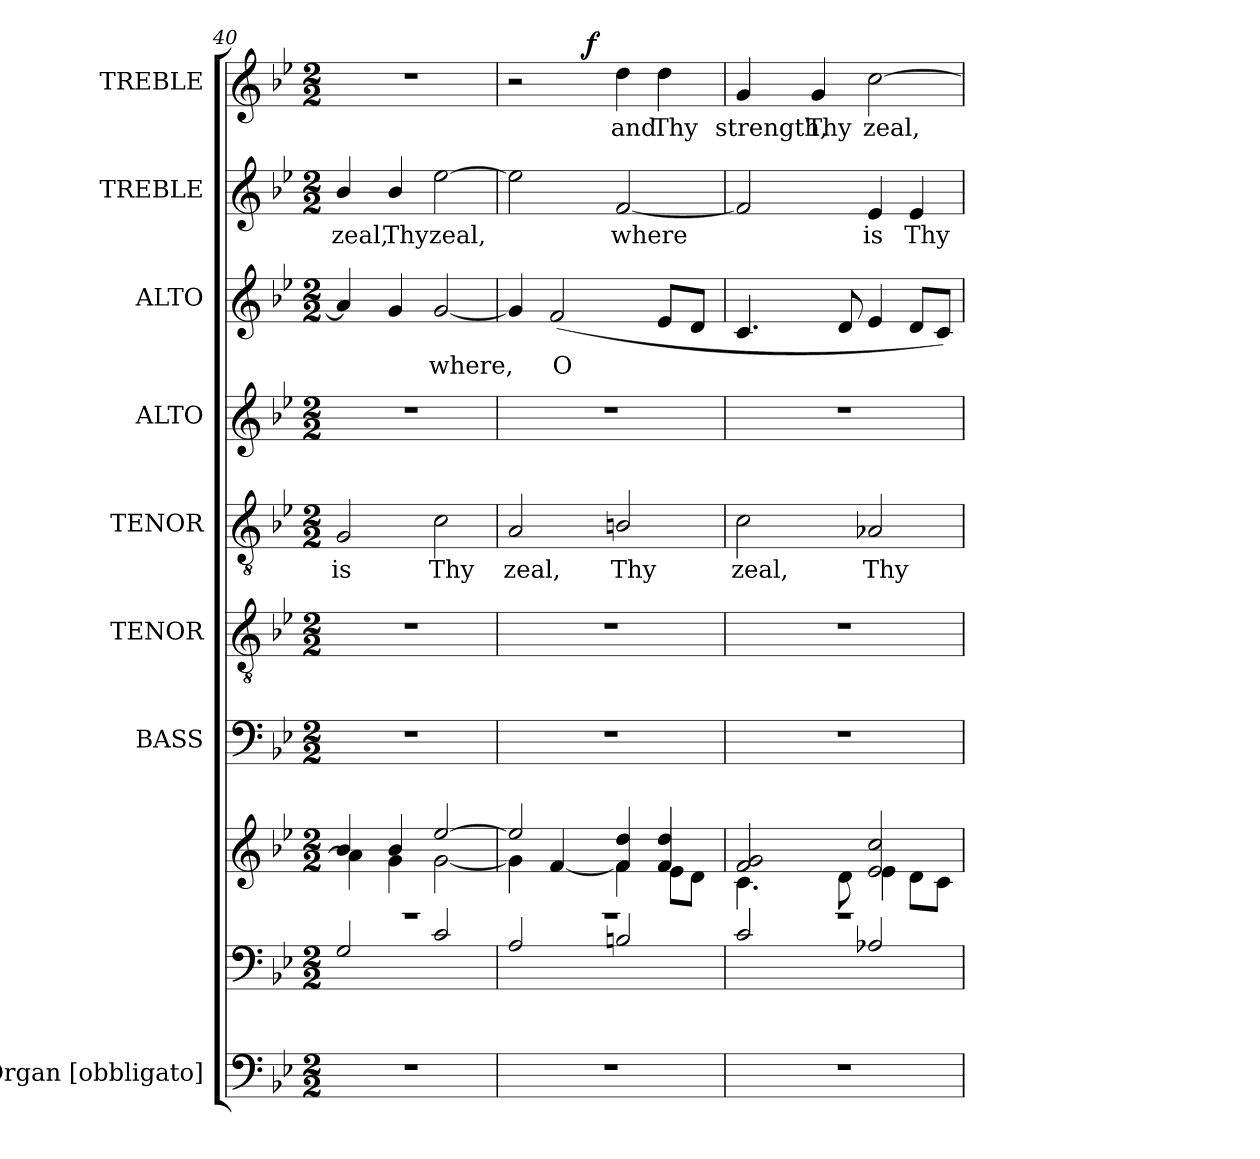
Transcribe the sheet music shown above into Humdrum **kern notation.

**kern	**kern	**kern	**kern	**kern	**kern	**text	**kern	**kern	**text	**kern	**text	**kern	**text	**dynam
*part8	*part8	*part8	*part7	*part6	*part5	*part5	*part4	*part3	*part3	*part2	*part2	*part1	*part1	*part1
*staff10	*staff9	*staff8	*staff7	*staff6	*staff5	*staff5	*staff4	*staff3	*staff3	*staff2	*staff2	*staff1	*staff1	*staff1
*I"Organ [obbligato]	*	*	*I"BASS	*I"TENOR	*I"TENOR	*	*I"ALTO	*I"ALTO	*	*I"TREBLE	*	*I"TREBLE	*	*
*clefF4	*clefF4	*clefG2	*clefF4	*clefGv2	*clefGv2	*	*clefG2	*clefG2	*	*clefG2	*	*clefG2	*	*
*	*	*	*	*ITrd7c12	*ITrd7c12	*	*	*	*	*	*	*	*	*
*k[b-e-]	*k[b-e-]	*k[b-e-]	*k[b-e-]	*k[b-e-]	*k[b-e-]	*	*k[b-e-]	*k[b-e-]	*	*k[b-e-]	*	*k[b-e-]	*	*
*B-:	*B-:	*B-:	*B-:	*B-:	*B-:	*	*B-:	*B-:	*	*B-:	*	*B-:	*	*
*M2/2	*M2/2	*M2/2	*M2/2	*M2/2	*M2/2	*	*M2/2	*M2/2	*	*M2/2	*	*M2/2	*	*
=40	=40	=40	=40	=40	=40	=40	=40	=40	=40	=40	=40	=40	=40	=40
*	*^	*^	*	*	*	*	*	*	*	*	*	*	*	*
!	!	!	!	!	!	!	!	!LO:LY:b:color=#000000	!	!	!	!	!	!	!	!
!	!	!	!	!	!	!	!	!	!	!	!	!	!LO:LY:b:color=#000000	!	!	!
1r	1r	2Gi/	4b-i/	4ai\]	1r	1r	2GGi/	is	1r	4ai/]	.	4b-i/	zeal,	1r	.	.
!	!	!	!	!	!	!	!	!	!	!	!	!	!LO:LY:b:color=#000000	!	!	!
.	.	.	4b-i/	4gi\	.	.	.	.	.	4gi/	.	4b-i/	Thy	.	.	.
!	!	!	!	!	!	!	!	!LO:LY:b:color=#000000	!	!	!	!	!	!	!	!
!	!	!	!	!	!	!	!	!	!	!	!LO:LY:b:color=#000000	!	!	!	!	!
!	!	!	!	!	!	!	!	!	!	!	!	!	!LO:LY:b:color=#000000	!	!	!
.	.	2ci/	[2ee-i/	[2gi\	.	.	2Ci\	Thy	.	[2gi/	where,	[2ee-i\	zeal,	.	.	.
=41	=41	=41	=41	=41	=41	=41	=41	=41	=41	=41	=41	=41	=41	=41	=41	=41
!	!	!	!	!	!	!	!	!	!	!	!	!	!	!LO:TX:a:B:t=1st TREBLE	!	!
!	!	!	!	!	!	!	!	!LO:LY:b:color=#000000	!	!	!	!	!	!	!	!
*	*	*	*	*	*	*	*	*	*	*	*	*	*	*^	*	*
1r	1r	2Ai/	2ee-i/]	4gi\]	1r	1r	2AAi/	zeal,	1r	4gi/]	.	2ee-i\]	.	2r	4ryy	.	.
!	!	!	!	!	!	!	!	!	!	!	!LO:LY:b:color=#000000	!	!	!	!	!	!
.	.	.	.	[4fi/	.	.	.	.	.	(2fi/	O	.	.	.	16ryy	.	.
.	.	.	.	.	.	.	.	.	.	.	.	.	.	.	32ryy	.	.
.	.	.	.	.	.	.	.	.	.	.	.	.	.	.	128...ryy	.	.
.	.	.	.	.	.	.	.	.	.	.	.	.	.	.	2ryy	.	f
!	!	!	!	!	!	!	!	!LO:LY:b:color=#000000	!	!	!	!	!	!	!	!	!
!	!	!	!	!	!	!	!	!	!	!	!	!	!LO:LY:b:color=#000000	!	!	!	!
!	!	!	!	!	!	!	!	!	!	!	!	!	!	!	!	!LO:LY:b:color=#000000	!
.	.	2Bni/	4fi/] 4ddi	4fi\	.	.	2BBni/	Thy	.	.	.	[2fi/	where	4ddi\	.	and	.
!	!	!	!	!	!	!	!	!	!	!	!	!	!	!	!	!LO:LY:b:color=#000000	!
.	.	.	4fi/ 4ddi	8e-i\L	.	.	.	.	.	8e-i/L	.	.	.	4ddi\	.	Thy	.
.	.	.	.	.	.	.	.	.	.	.	.	.	.	.	8ryy	.	.
.	.	.	.	8di\J	.	.	.	.	.	8di/J	.	.	.	.	.	.	.
.	.	.	.	.	.	.	.	.	.	.	.	.	.	.	64ryy	.	.
.	.	.	.	.	.	.	.	.	.	.	.	.	.	.	1024ryy	.	.
*	*	*	*	*	*	*	*	*	*	*	*	*	*	*v	*v	*	*
=42	=42	=42	=42	=42	=42	=42	=42	=42	=42	=42	=42	=42	=42	=42	=42	=42
*	*	*	*	*	*	*	*	*	*	*	*	*	*	*^	*	*
!	!	!	!	!	!	!	!	!LO:LY:b:color=#000000	!	!	!	!	!	!	!	!	!
*	*	*	*	*	*	*	*	*	*	*	*	*	*	*v	*v	*	*
*	*	*	*	*	*	*	*	*	*	*	*	*	*	*^	*	*
!	!	!	!	!	!	!	!	!	!	!	!	!	!	!	!	!LO:LY:b:color=#000000	!
*	*	*	*	*	*	*	*	*	*	*	*	*	*	*v	*v	*	*
1r	1r	2ci/	2fi/ 2gi	4.ci\	1r	1r	2Ci\	zeal,	1r	4.ci/	.	2fi/]	.	4gi/	strength,	.
!	!	!	!	!	!	!	!	!	!	!	!	!	!	!	!LO:LY:b:color=#000000	!
.	.	.	.	.	.	.	.	.	.	.	.	.	.	4gi/	Thy	.
.	.	.	.	8di\	.	.	.	.	.	8di/	.	.	.	.	.	.
!	!	!	!	!	!	!	!	!LO:LY:b:color=#000000	!	!	!	!	!	!	!	!
!	!	!	!	!	!	!	!	!	!	!	!	!	!LO:LY:b:color=#000000	!	!	!
!	!	!	!	!	!	!	!	!	!	!	!	!	!	!	!LO:LY:b:color=#000000	!
.	.	2A-Xi/	2e-i/ 2cci	4e-i\	.	.	2AA-Xi/	Thy	.	4e-i/	.	4e-i/	is	[2cci\	zeal,	.
!	!	!	!	!	!	!	!	!	!	!	!	!	!LO:LY:b:color=#000000	!	!	!
.	.	.	.	8di\L	.	.	.	.	.	8di/L	.	4e-i/	Thy	.	.	.
.	.	.	.	8ci\J	.	.	.	.	.	8ci/J)	.	.	.	.	.	.
*	*v	*v	*	*	*	*	*	*	*	*	*	*	*	*	*	*
*	*	*v	*v	*	*	*	*	*	*	*	*	*	*	*	*
=	=	=	=	=	=	=	=	=	=	=	=	=	=	=
*-	*-	*-	*-	*-	*-	*-	*-	*-	*-	*-	*-	*-	*-	*-
